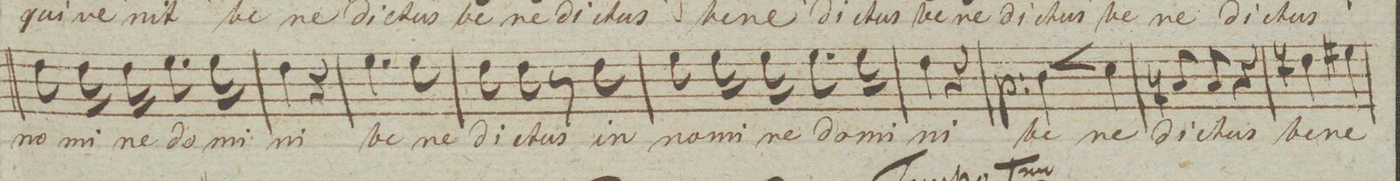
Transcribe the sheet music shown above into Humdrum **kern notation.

**kern	**text	**dynam
*I"Tenore.	*	*
*clefC4	*	*
*k[f#c#g#]	*	*
*M2/4	*	*
8c#\	no-	.
16c#\	-mi-	.
16c#\	-ne	.
8.d\	do-	.
16d\	-mi-	.
=53	=53	=53
4c#\	-ni	.
4r	.	.
=54	=54	=54
4.d\	be-	.
8d\	-ne-	.
=55	=55	=55
8c#\	-di-	.
8c#\	-ctus	.
8r	.	.
8c#\	in	.
=56	=56	=56
8d\	no-	.
16d\	-mi-	.
16d\	-ne	.
8.d\	do-	.
16d\	-mi-	.
=57	=57	=57
4c#\	-ni	.
4r	.	.
=58	=58	=58
4A\	be-	p <
4B\	-ne-	[
=59	=59	=59
8Gn/	-di-	.
8G/	-ctus	.
4r	.	.
=60	=60	=60
4cn\	be-	.
4d#X\	-ne-	.
=61	=61	=61
*-	*-	*-
